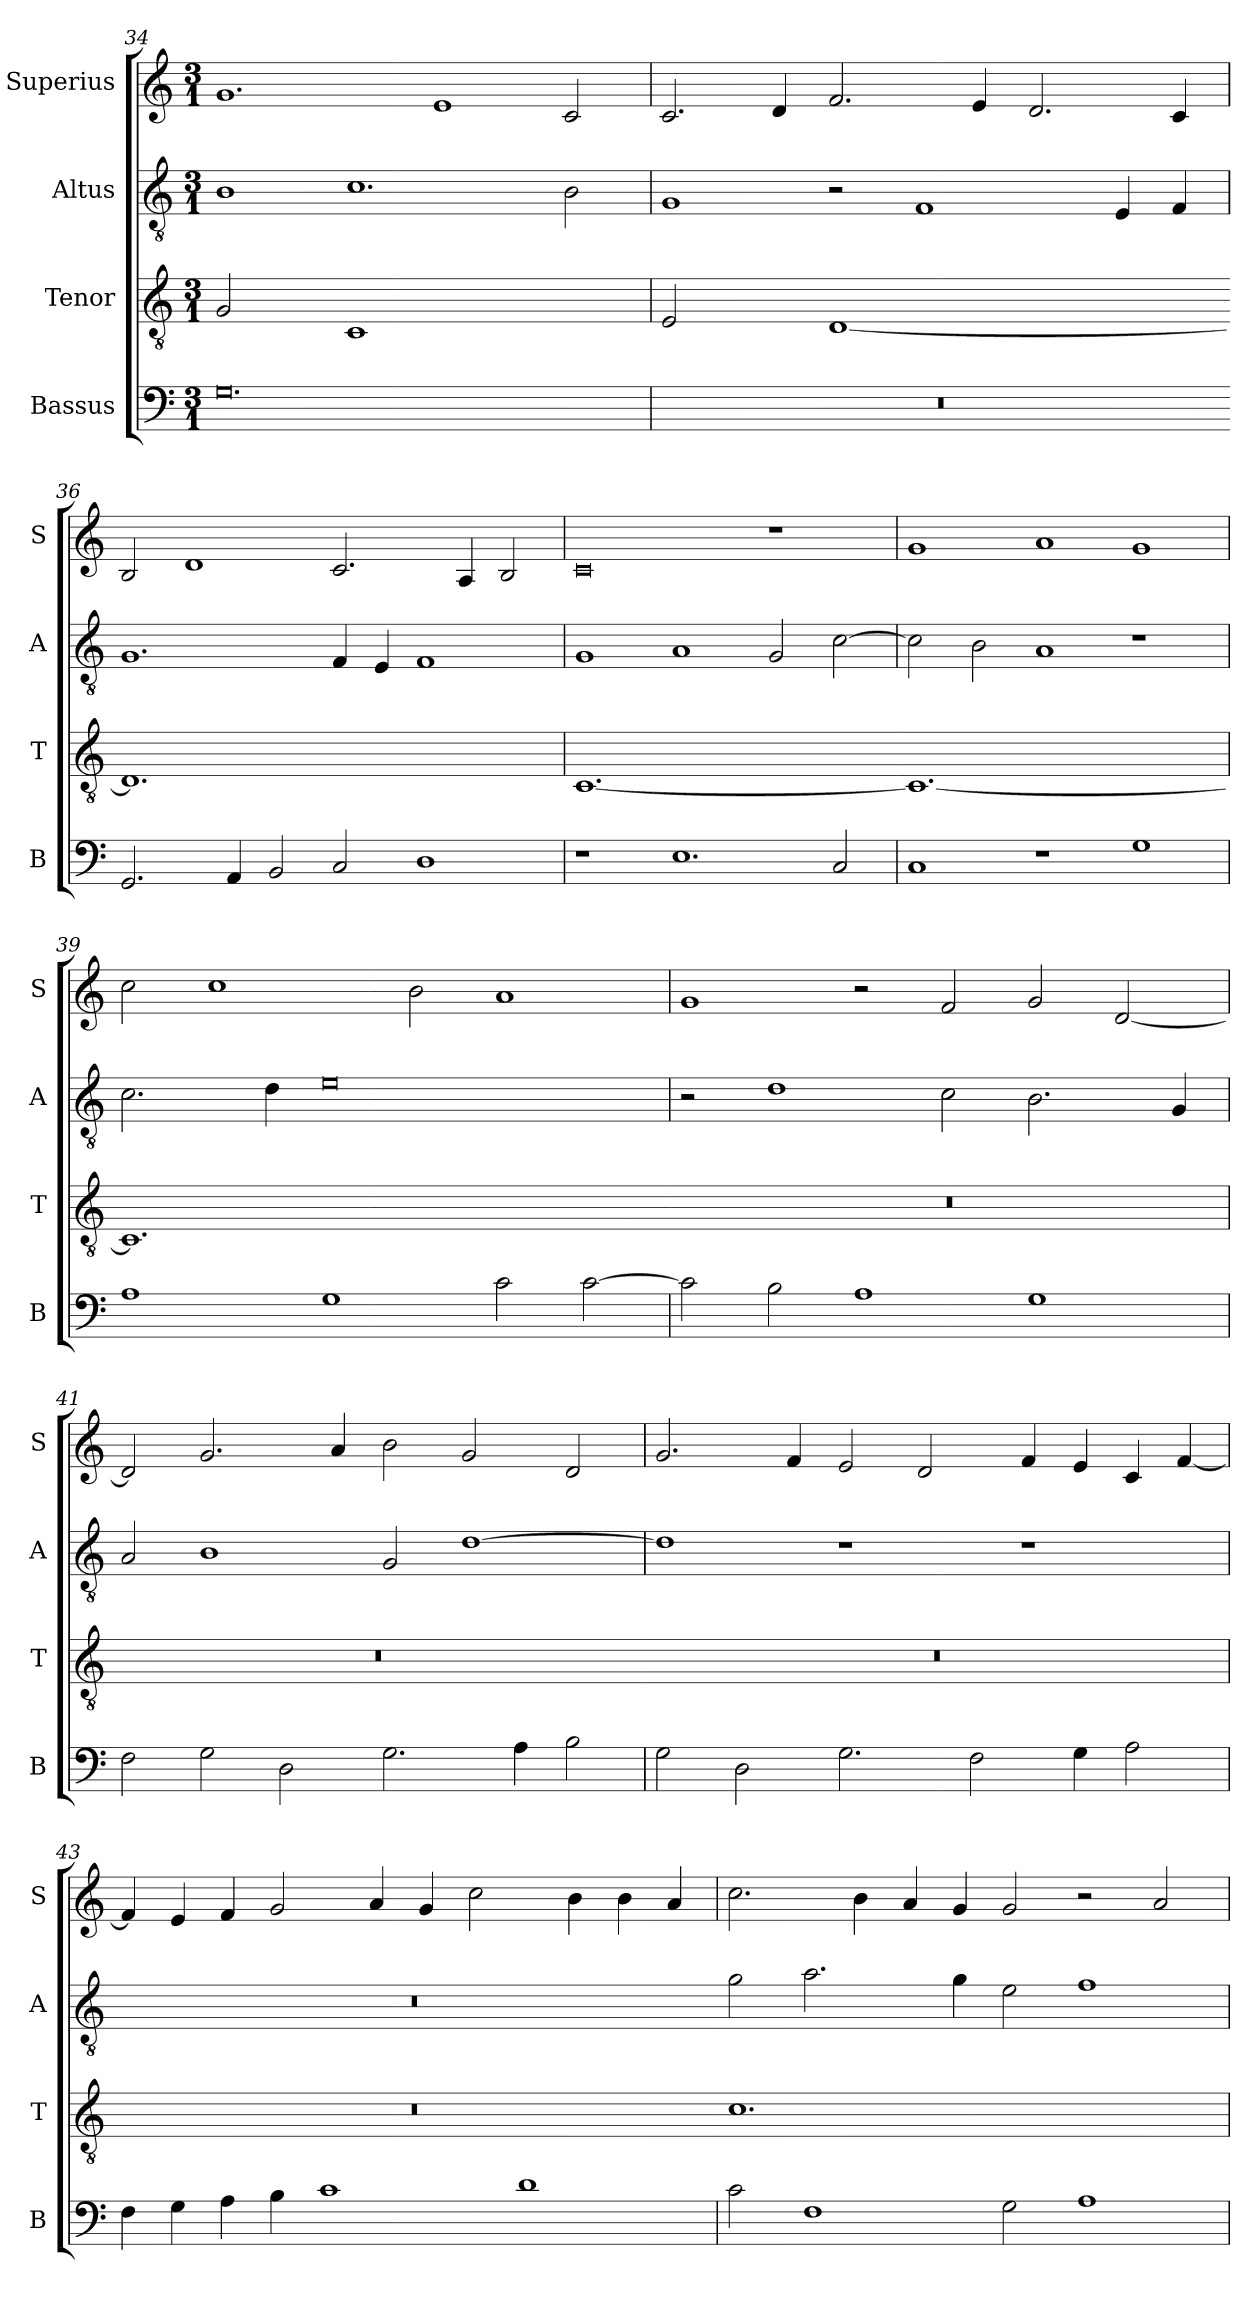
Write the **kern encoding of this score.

**kern	**kern	**kern	**kern
*part4	*part3	*part2	*part1
*staff4	*staff3	*staff2	*staff1
*I"Bassus	*I"Tenor	*I"Altus	*I"Superius
*I'B	*I'T	*I'A	*I'S
*clefF4	*clefGv2	*clefGv2	*clefG2
*k[]	*k[]	*k[]	*k[]
*M3/1	*M3/1	*M3/1	*M3/1
=34	=34	=34	=34
!	!LO:N:vis=2	!	!
0.G	1G	1B	1.g
!	!LO:N:vis=1	!	!
.	0C	1.c	.
.	.	.	1e
.	.	2B\	2c/
=35	=35	=35	=35
!	!LO:N:vis=2	!	!
0.r	1E	1G	2.c/
.	.	.	4d/
!	!LO:N:vis=1	!	!
.	[0D	2r	2.f/
.	.	1F	.
.	.	.	4e/
.	.	.	2.d/
.	.	4E/	.
.	.	4F/	4c/
=36	=36-	=36	=36
!	!LO:N:vis=1.	!	!
2.GG/	0.D]	1.G	2B/
.	.	.	1d
4AA/	.	.	.
2BB/	.	.	.
2C/	.	4F/	2.c/
.	.	4E/	.
1D	.	1F	.
.	.	.	4A/
.	.	.	2B/
=37	=37	=37	=37
!	!LO:N:vis=1.	!	!
1r	[0.C	1G	0c
1.E	.	1A	.
.	.	2G/	1r
2C/	.	[2c\	.
=38	=38-	=38	=38
!	!LO:N:vis=1.	!	!
1C	0.C_	2c\]	1g
.	.	2B\	.
1r	.	1A	1a
1G	.	1r	1g
=39	=39	=39	=39
!	!LO:N:vis=1.	!	!
1A	0.C]	2.c\	2cc\
.	.	.	1cc
.	.	4d\	.
1G	.	0e	.
.	.	.	2b\
2c\	.	.	1a
[2c\	.	.	.
=40	=40-	=40	=40
!	!LO:N:vis=1.	!	!
2c\]	0.r	2r	1g
2B\	.	1d	.
1A	.	.	2r
.	.	2c\	2f/
1G	.	2.B\	2g/
.	.	.	[2d/
.	.	4G/	.
=41	=41	=41	=41
!	!LO:N:vis=1.	!	!
2F\	0.r	2A/	2d/]
2G\	.	1B	2.g/
2D\	.	.	.
.	.	.	4a/
2.G\	.	2G/	2b\
.	.	[1d	2g/
4A\	.	.	.
2B\	.	.	2d/
=42	=42-	=42	=42
!	!LO:N:vis=1.	!	!
2G\	0.r	1d]	2.g/
2D\	.	.	.
.	.	.	4f/
2.G\	.	1r	2e/
.	.	.	2d/
2F\	.	.	.
.	.	1r	4f/
4G\	.	.	4e/
2A\	.	.	4c/
.	.	.	[4f/
=43	=43	=43	=43
!	!LO:N:vis=1.	!	!
4F\	0.r	0.r	4f/]
4G\	.	.	4e/
4A\	.	.	4f/
4B\	.	.	2g/
1c	.	.	.
.	.	.	4a/
.	.	.	4g/
.	.	.	2cc\
1d	.	.	.
.	.	.	4b\
.	.	.	4b\
.	.	.	4a/
=44	=44-	=44	=44
!	!LO:N:vis=1.	!	!
2c\	0.c	2g\	2.cc\
1F	.	2.a\	.
.	.	.	4b\
.	.	.	4a/
.	.	4g\	4g/
2G\	.	2e\	2g/
1A	.	1f	2r
.	.	.	2a/
=	=	=	=
*-	*-	*-	*-
